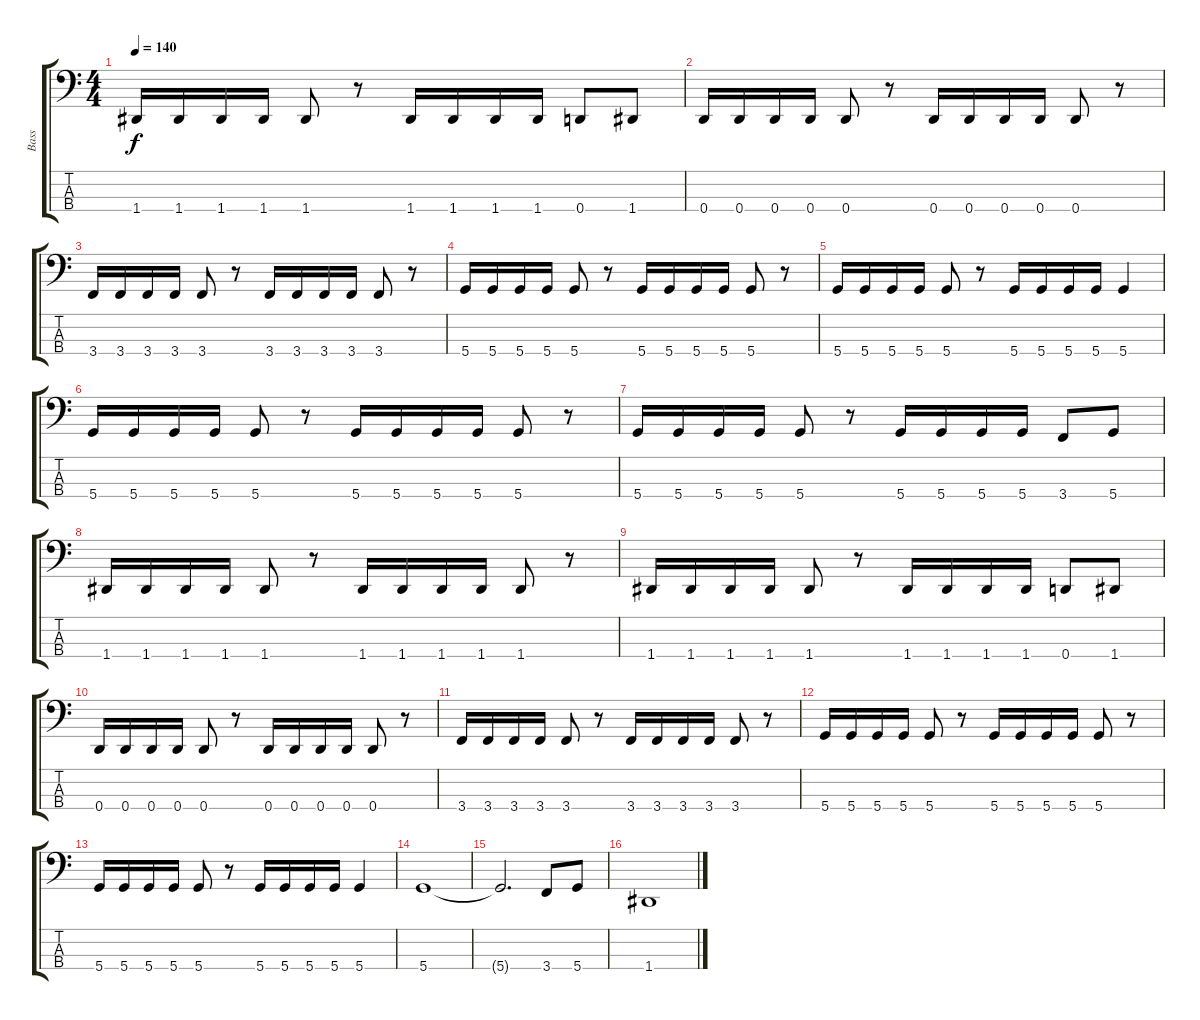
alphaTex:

\track ("Bass" "Bass") {instrument electricbassfinger}
\staff {score tabs}
\tuning (F2 C2 G1 D1) {hide}
\ts (4 4)
\tempo 140
\clef f4
\ks c
1.4.16{dy f} 1.4.16 1.4.16 1.4.16 1.4.8 r.8 1.4.16 1.4.16 1.4.16 1.4.16 0.4.8 1.4.8 |
0.4.16 0.4.16 0.4.16 0.4.16 0.4.8 r.8 0.4.16 0.4.16 0.4.16 0.4.16 0.4.8 r.8 |
3.4.16 3.4.16 3.4.16 3.4.16 3.4.8 r.8 3.4.16 3.4.16 3.4.16 3.4.16 3.4.8 r.8 |
5.4.16 5.4.16 5.4.16 5.4.16 5.4.8 r.8 5.4.16 5.4.16 5.4.16 5.4.16 5.4.8 r.8 |
5.4.16 5.4.16 5.4.16 5.4.16 5.4.8 r.8 5.4.16 5.4.16 5.4.16 5.4.16 5.4.4 |
5.4.16 5.4.16 5.4.16 5.4.16 5.4.8 r.8 5.4.16 5.4.16 5.4.16 5.4.16 5.4.8 r.8 |
5.4.16 5.4.16 5.4.16 5.4.16 5.4.8 r.8 5.4.16 5.4.16 5.4.16 5.4.16 3.4.8 5.4.8 |
1.4.16 1.4.16 1.4.16 1.4.16 1.4.8 r.8 1.4.16 1.4.16 1.4.16 1.4.16 1.4.8 r.8 |
1.4.16 1.4.16 1.4.16 1.4.16 1.4.8 r.8 1.4.16 1.4.16 1.4.16 1.4.16 0.4.8 1.4.8 |
0.4.16 0.4.16 0.4.16 0.4.16 0.4.8 r.8 0.4.16 0.4.16 0.4.16 0.4.16 0.4.8 r.8 |
3.4.16 3.4.16 3.4.16 3.4.16 3.4.8 r.8 3.4.16 3.4.16 3.4.16 3.4.16 3.4.8 r.8 |
5.4.16 5.4.16 5.4.16 5.4.16 5.4.8 r.8 5.4.16 5.4.16 5.4.16 5.4.16 5.4.8 r.8 |
5.4.16 5.4.16 5.4.16 5.4.16 5.4.8 r.8 5.4.16 5.4.16 5.4.16 5.4.16 5.4.4 |
5.4.1 |
5.4{t}.2{d} 3.4.8 5.4.8 |
1.4.1
